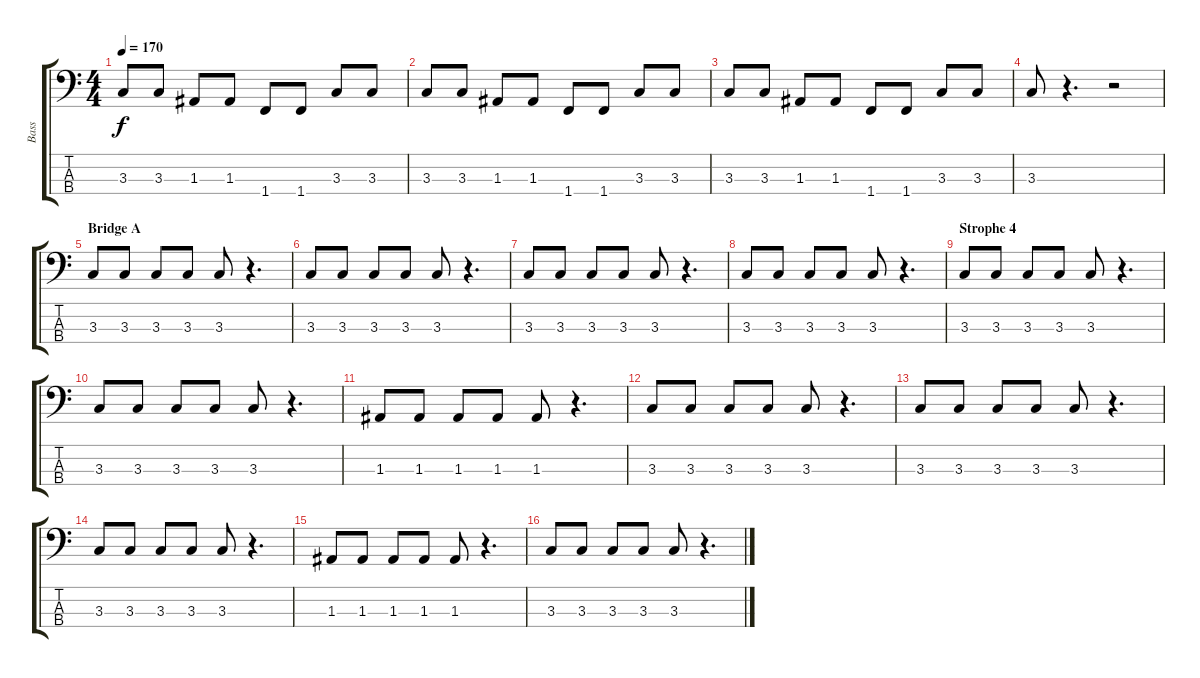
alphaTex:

\track ("Bass" "Bass") {instrument electricbasspick}
\staff {score tabs}
\tuning (G2 D2 A1 E1) {hide}
\ts (4 4)
\tempo 170
\clef f4
\ks c
3.3.8{dy f} 3.3.8 1.3.8 1.3.8 1.4.8 1.4.8 3.3.8 3.3.8 |
3.3.8 3.3.8 1.3.8 1.3.8 1.4.8 1.4.8 3.3.8 3.3.8 |
3.3.8 3.3.8 1.3.8 1.3.8 1.4.8 1.4.8 3.3.8 3.3.8 |
3.3.8 r.4{d} r.2 |
\section ("" "Bridge A")
3.3.8 3.3.8 3.3.8 3.3.8 3.3.8 r.4{d} |
3.3.8 3.3.8 3.3.8 3.3.8 3.3.8 r.4{d} |
3.3.8 3.3.8 3.3.8 3.3.8 3.3.8 r.4{d} |
3.3.8 3.3.8 3.3.8 3.3.8 3.3.8 r.4{d} |
\section ("" "Strophe 4")
3.3.8 3.3.8 3.3.8 3.3.8 3.3.8 r.4{d} |
3.3.8 3.3.8 3.3.8 3.3.8 3.3.8 r.4{d} |
1.3.8 1.3.8 1.3.8 1.3.8 1.3.8 r.4{d} |
3.3.8 3.3.8 3.3.8 3.3.8 3.3.8 r.4{d} |
3.3.8 3.3.8 3.3.8 3.3.8 3.3.8 r.4{d} |
3.3.8 3.3.8 3.3.8 3.3.8 3.3.8 r.4{d} |
1.3.8 1.3.8 1.3.8 1.3.8 1.3.8 r.4{d} |
3.3.8 3.3.8 3.3.8 3.3.8 3.3.8 r.4{d}
